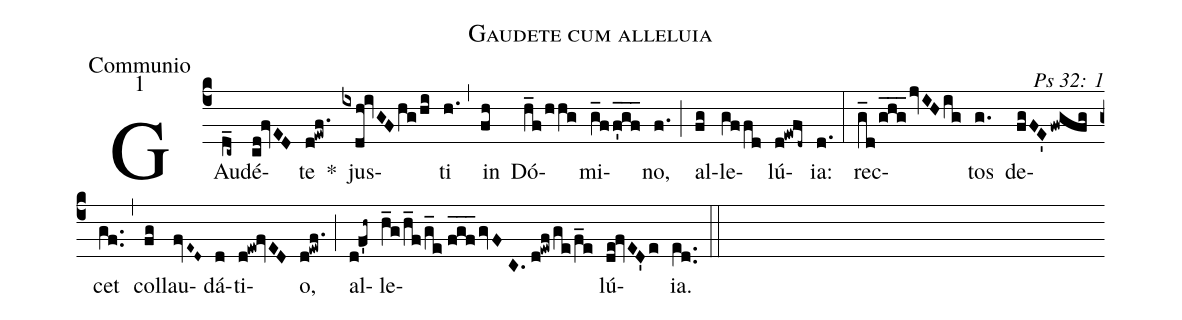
name: Gaudete cum alleluia;
office-part: Communio;
mode: 1;
commentary: Ps 32: 1;
%%
(c4) GAu(d_c~)dé(cd!fvED)te(d!ewf.) *() jus(ixdh!ivGFhg/hi)ti(h.) (,) in(fh) Dó(h_f/hhg)mi(g_ff'_g_f_)no,(f.) (;) al(fg)le(gffd)lú(d!ewfd~)ia:(d.) (:)
rec(g_d/ghg___jvIHig)tos(g.) de(fgFE'fwgfg)cet(gf..) (,) col(fg)lau(fvE~D~)dá(d)ti(d!ew!fvED)o,(d!ewf.) (;) al(d!f'h~)le(h_g/h_f/g_e//f_g_f_gvF//C.//d!ewf/ge/f_e)lú(de!fvED'e)ia.(e[ll:1]d..) (::)
